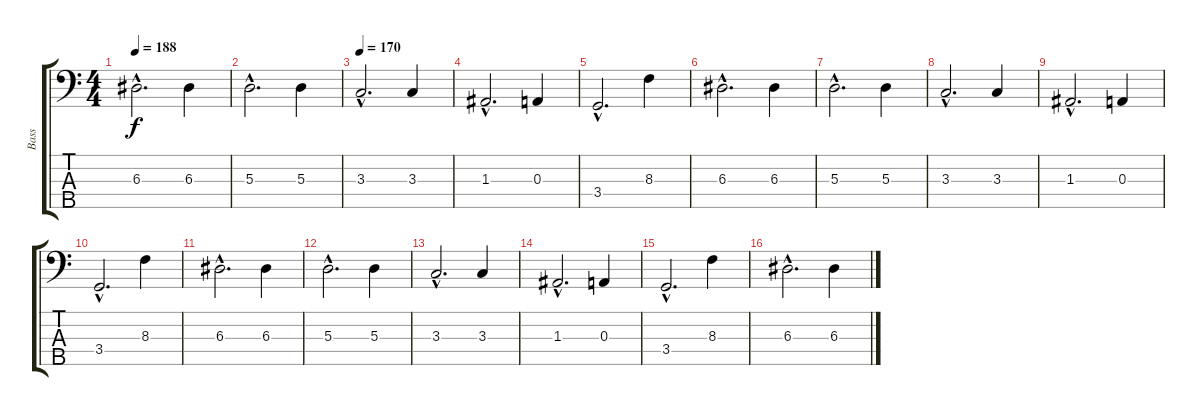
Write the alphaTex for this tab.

\track ("Bass" "Bass") {instrument electricbassfinger}
\staff {score tabs}
\tuning (G2 D2 A1 E1 B0) {hide}
\ts (4 4)
\tempo 188
\clef f4
\ks c
6.3{hac}.2{d dy f} 6.3.4 |
5.3{hac}.2{d} 5.3.4 |
\tempo 170
3.3{hac}.2{d} 3.3.4 |
1.3{hac}.2{d} 0.3.4 |
3.4{hac}.2{d} 8.3.4 |
6.3{hac}.2{d} 6.3.4 |
5.3{hac}.2{d} 5.3.4 |
3.3{hac}.2{d} 3.3.4 |
1.3{hac}.2{d} 0.3.4 |
3.4{hac}.2{d} 8.3.4 |
6.3{hac}.2{d} 6.3.4 |
5.3{hac}.2{d} 5.3.4 |
3.3{hac}.2{d} 3.3.4 |
1.3{hac}.2{d} 0.3.4 |
3.4{hac}.2{d} 8.3.4 |
6.3{hac}.2{d} 6.3.4
